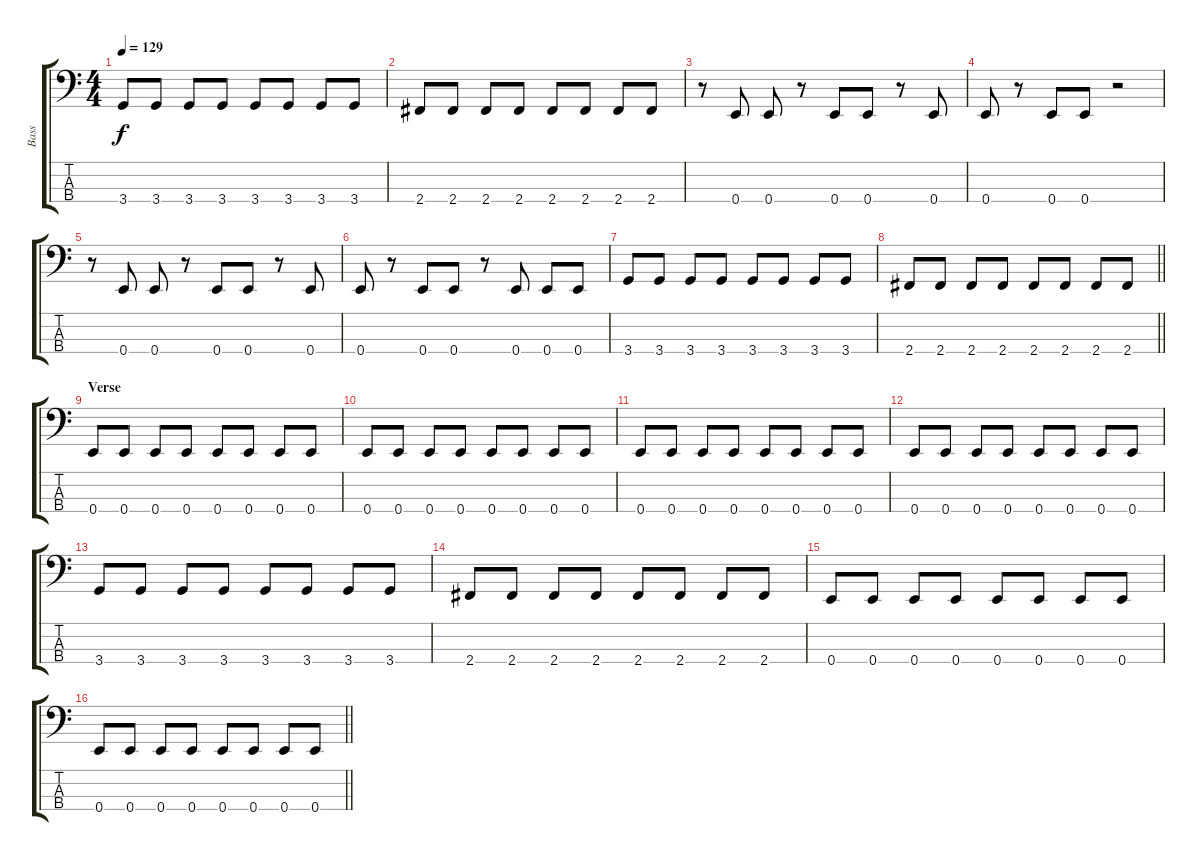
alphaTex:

\track ("Bass" "Bass") {instrument electricbasspick}
\staff {score tabs}
\tuning (G2 D2 A1 E1) {hide}
\ts (4 4)
\tempo 129
\clef f4
\ks c
3.4.8{dy f} 3.4.8 3.4.8 3.4.8 3.4.8 3.4.8 3.4.8 3.4.8 |
2.4.8 2.4.8 2.4.8 2.4.8 2.4.8 2.4.8 2.4.8 2.4.8 |
r.8 0.4.8 0.4.8 r.8 0.4.8 0.4.8 r.8 0.4.8 |
0.4.8 r.8 0.4.8 0.4.8 r.2 |
r.8 0.4.8 0.4.8 r.8 0.4.8 0.4.8 r.8 0.4.8 |
0.4.8 r.8 0.4.8 0.4.8 r.8 0.4.8 0.4.8 0.4.8 |
3.4.8 3.4.8 3.4.8 3.4.8 3.4.8 3.4.8 3.4.8 3.4.8 |
\barLineRight lightlight
2.4.8 2.4.8 2.4.8 2.4.8 2.4.8 2.4.8 2.4.8 2.4.8 |
\section ("" "Verse")
0.4.8 0.4.8 0.4.8 0.4.8 0.4.8 0.4.8 0.4.8 0.4.8 |
0.4.8 0.4.8 0.4.8 0.4.8 0.4.8 0.4.8 0.4.8 0.4.8 |
0.4.8 0.4.8 0.4.8 0.4.8 0.4.8 0.4.8 0.4.8 0.4.8 |
0.4.8 0.4.8 0.4.8 0.4.8 0.4.8 0.4.8 0.4.8 0.4.8 |
3.4.8 3.4.8 3.4.8 3.4.8 3.4.8 3.4.8 3.4.8 3.4.8 |
2.4.8 2.4.8 2.4.8 2.4.8 2.4.8 2.4.8 2.4.8 2.4.8 |
0.4.8 0.4.8 0.4.8 0.4.8 0.4.8 0.4.8 0.4.8 0.4.8 |
\barLineRight lightlight
0.4.8 0.4.8 0.4.8 0.4.8 0.4.8 0.4.8 0.4.8 0.4.8
